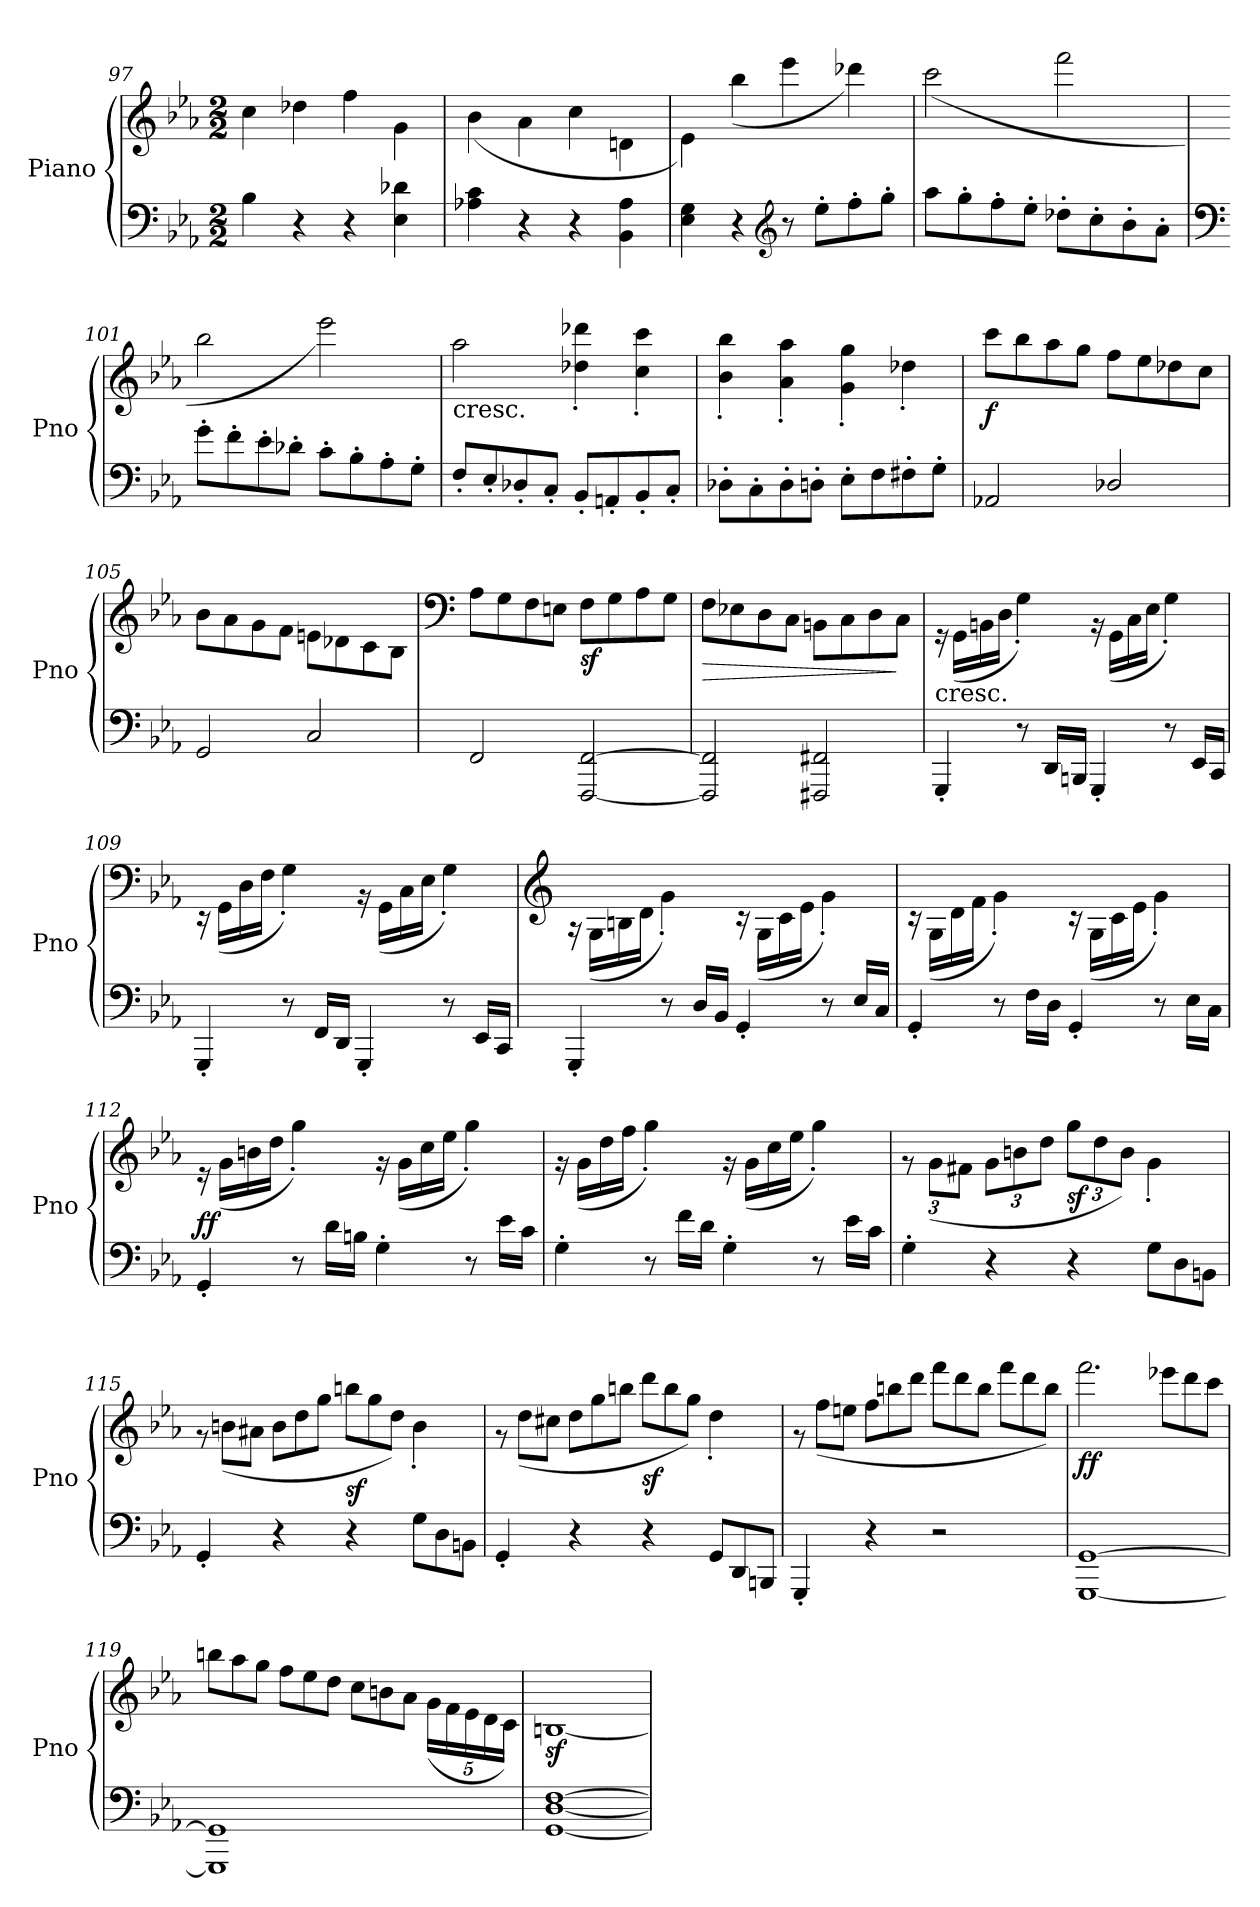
**kern	**kern	**dynam
*part1	*part1	*part1
*staff2	*staff1	*staff1/2
*I"Piano	*	*
*I'Pno	*	*
*clefF4	*clefG2	*
*k[b-e-a-]	*k[b-e-a-]	*
*c:	*c:	*
*M2/2	*M2/2	*
=97	=97	=97
*	*^	*
4B-\	1ryy	4cc\	.
4r	.	4dd-X\	.
4r	.	4ff\	.
4E-\ 4d-X\	.	4g\	.
=98	=98	=98	=98
4A-X\ 4c\	1ryy	(<4b-\	.
4r	.	4a-\	.
4r	.	4cc\	.
4BB-\ 4A-\	.	4dn\	.
=99	=99	=99	=99
4E-\ 4G\	1ryy	4e-\)	.
4r	.	(<4bb-\	.
*clefG2	*	*	*
8r	.	4eee-\	.
8ee-'\L	.	.	.
8ff'\	.	4ddd-X\)	.
8gg'\J	.	.	.
=100	=100	=100	=100
8aa-\L	1ryy	(<2ccc\	.
8gg'\	.	.	.
8ff'\	.	.	.
8ee-'\J	.	.	.
8dd-X'\L	.	2fff\	.
8cc'\	.	.	.
8b-'\	.	.	.
8a-'\J	.	.	.
!!LO:LB:g=z	!!
=101	=101	=101	=101
*clefF4	*	*	*
8g'\L	1ryy	2bb-\	.
8f'\	.	.	.
8e-'\	.	.	.
8d-X'\J	.	.	.
8c'\L	.	2eee-\)	.
8B-'\	.	.	.
8A-'\	.	.	.
8G'\J	.	.	.
=102	=102	=102	=102
!	!LO:TX:b:t=cresc.	!	!
8F'/L	1ryy	2aa-\	.
8E-'/	.	.	.
8D-X'/	.	.	.
8C'/J	.	.	.
8BB-'/L	.	4dd-X\' 4ddd-X\'	.
8AAn'/	.	.	.
8BB-'/	.	4cc\' 4ccc\'	.
8C'/J	.	.	.
=103	=103	=103	=103
8D-X'\L	1ryy	4b-\' 4bb-\'	.
8C'\	.	.	.
8D-'\	.	4a-\' 4aa-\'	.
8Dn'\J	.	.	.
8E-'\L	.	4g\' 4gg\'	.
8F\	.	.	.
8F#X'\	.	4dd-X'\	.
8G'\J	.	.	.
=104	=104	=104	=104
!	!	!	!LO:DY:b
2AA-X/	1ryy	8ccc\L	f
.	.	8bb-\	.
.	.	8aa-\	.
.	.	8gg\J	.
2D-X/	.	8ff\L	.
.	.	8ee-\	.
.	.	8dd-X\	.
.	.	8cc\J	.
!!LO:LB:g=z	!!
=105	=105	=105	=105
2GG/	1ryy	8b-\L	.
.	.	8a-\	.
.	.	8g\	.
.	.	8f\J	.
2C/	.	8en\L	.
.	.	8d-X\	.
.	.	8c\	.
.	.	8B-\J	.
=106	=106	=106	=106
*	*clefF4	*	*
2FF/	1ryy	8A-\L	.
.	.	8G\	.
.	.	8F\	.
.	.	8En\J	.
!	!	!	!LO:DY:b
[2FFF/ [2FF/	.	8F\L	sf
.	.	8G\	.
.	.	8A-\	.
.	.	8G\J	.
=107	=107	=107	=107
!	!	!	!LO:HP:b
2FFF/] 2FF/]	1ryy	8F\L	>
.	.	8E-X\	.
.	.	8D\	.
.	.	8C\J	.
2FFF#X/ 2FF#X/	.	8BBn\L	.
.	.	8C\	.
.	.	8D\	.
.	.	8C\J	]
=108	=108	=108	=108
!	!LO:TX:b:t=cresc.	!	!
4GGG'/	1ryy	16r	.
.	.	(<16GG\LL	.
.	.	16BBn\	.
.	.	16D\JJ	.
8r	.	4G'\)	.
16DD/LL	.	.	.
16BBBn/JJ	.	.	.
4GGG'/	.	16r	.
.	.	(<16GG\LL	.
.	.	16C\	.
.	.	16E-\JJ	.
8r	.	4G'\)	.
16EE-/LL	.	.	.
16CC/JJ	.	.	.
!!LO:PB:g=z	!!
=109	=109	=109	=109
4GGG'/	1ryy	16r	.
.	.	(<16GG\LL	.
.	.	16D\	.
.	.	16F\JJ	.
8r	.	4G'\)	.
16FF/LL	.	.	.
16DD/JJ	.	.	.
4GGG'/	.	16r	.
.	.	(<16GG\LL	.
.	.	16C\	.
.	.	16E-\JJ	.
8r	.	4G'\)	.
16EE-/LL	.	.	.
16CC/JJ	.	.	.
=110	=110	=110	=110
*	*clefG2	*	*
4GGG'/	1ryy	16r	.
.	.	(<16G\LL	.
.	.	16Bn\	.
.	.	16d\JJ	.
8r	.	4g'\)	.
16D/LL	.	.	.
16BB-/JJ	.	.	.
4GG'/	.	16r	.
.	.	(<16G\LL	.
.	.	16c\	.
.	.	16e-\JJ	.
8r	.	4g'\)	.
16E-/LL	.	.	.
16C/JJ	.	.	.
=111	=111	=111	=111
4GG'/	1ryy	16r	.
.	.	(<16G\LL	.
.	.	16d\	.
.	.	16f\JJ	.
8r	.	4g'\)	.
16F\LL	.	.	.
16D\JJ	.	.	.
4GG'/	.	16r	.
.	.	(<16G\LL	.
.	.	16c\	.
.	.	16e-\JJ	.
8r	.	4g'\)	.
16E-\LL	.	.	.
16C\JJ	.	.	.
!!LO:LB:g=z	!!
=112	=112	=112	=112
!	!	!	!LO:DY:b
4GG'/	1ryy	16r	ff
.	.	(<16g\LL	.
.	.	16bn\	.
.	.	16dd\JJ	.
8r	.	4gg'\)	.
16d\LL	.	.	.
16Bn\JJ	.	.	.
4G'\	.	16r	.
.	.	(<16g\LL	.
.	.	16cc\	.
.	.	16ee-\JJ	.
8r	.	4gg'\)	.
16e-\LL	.	.	.
16c\JJ	.	.	.
=113	=113	=113	=113
4G'\	1ryy	16r	.
.	.	(<16g\LL	.
.	.	16dd\	.
.	.	16ff\JJ	.
8r	.	4gg'\)	.
16f\LL	.	.	.
16d\JJ	.	.	.
4G'\	.	16r	.
.	.	(<16g\LL	.
.	.	16cc\	.
.	.	16ee-\JJ	.
8r	.	4gg'\)	.
16e-\LL	.	.	.
16c\JJ	.	.	.
=114	=114	=114	=114
*	*	*Xbrackettup	*
4G'\	1ryy	12r	.
.	.	(<12g\L	.
.	.	12f#X\J	.
4r	.	12g\L	.
.	.	12bn\	.
.	.	12dd\J	.
!	!	!	!LO:DY:b
4r	.	12gg\L	sf
.	.	12dd\	.
.	.	12b\J)	.
*Xtuplet	*	*	*
12G\L	.	4g'\	.
12D\	.	.	.
12BBn\J	.	.	.
!!LO:LB:g=z	!!
=115	=115	=115	=115
*	*	*Xtuplet	*
4GG'/	1ryy	12r	.
.	.	(<12bn\L	.
.	.	12a#X\J	.
4r	.	12b\L	.
.	.	12dd\	.
.	.	12gg\J	.
!	!	!	!LO:DY:b
4r	.	12bbn\L	sf
.	.	12gg\	.
.	.	12dd\J)	.
12G\L	.	4b'\	.
12D\	.	.	.
12BBn\J	.	.	.
=116	=116	=116	=116
4GG'/	1ryy	12r	.
.	.	(<12dd\L	.
.	.	12cc#X\J	.
4r	.	12dd\L	.
.	.	12gg\	.
.	.	12bbn\J	.
!	!	!	!LO:DY:b
4r	.	12ddd\L	sf
.	.	12bb\	.
.	.	12gg\J)	.
12GG/L	.	4dd'\	.
12DD/	.	.	.
12BBBn/J	.	.	.
=117	=117	=117	=117
4GGG'/	1ryy	12r	.
.	.	(<12ff\L	.
.	.	12een\J	.
4r	.	12ff\L	.
.	.	12bbn\	.
.	.	12ddd\J	.
2r	.	12fff\L	.
.	.	12ddd\	.
.	.	12bb\J	.
.	.	12fff\L	.
.	.	12ddd\	.
.	.	12bb\J)	.
!!LO:LB:g=z	!!
=118	=118	=118	=118
!	!	!	!LO:DY:b
[1GGG [1GG	1ryy	2.fff\	ff
.	.	12eee-X\L	.
.	.	12ddd\	.
.	.	12ccc\J	.
=119	=119	=119	=119
1GGG] 1GG]	1ryy	12bbn\L	.
.	.	12aa-\	.
.	.	12gg\J	.
.	.	12ff\L	.
.	.	12ee-\	.
.	.	12dd\J	.
.	.	12cc\L	.
.	.	12bn\	.
.	.	12a-\J	.
*	*	*tuplet	*
.	.	(>20g\LL	.
.	.	20f\	.
.	.	20e-\	.
.	.	20d\	.
.	.	20c\JJ)	.
=120	=120	=120	=120
!	!	!	!LO:DY:b
[1GG [1D [1F	1ryy	[1Bn	sf
*	*v	*v	*
=	=	=
*-	*-	*-
